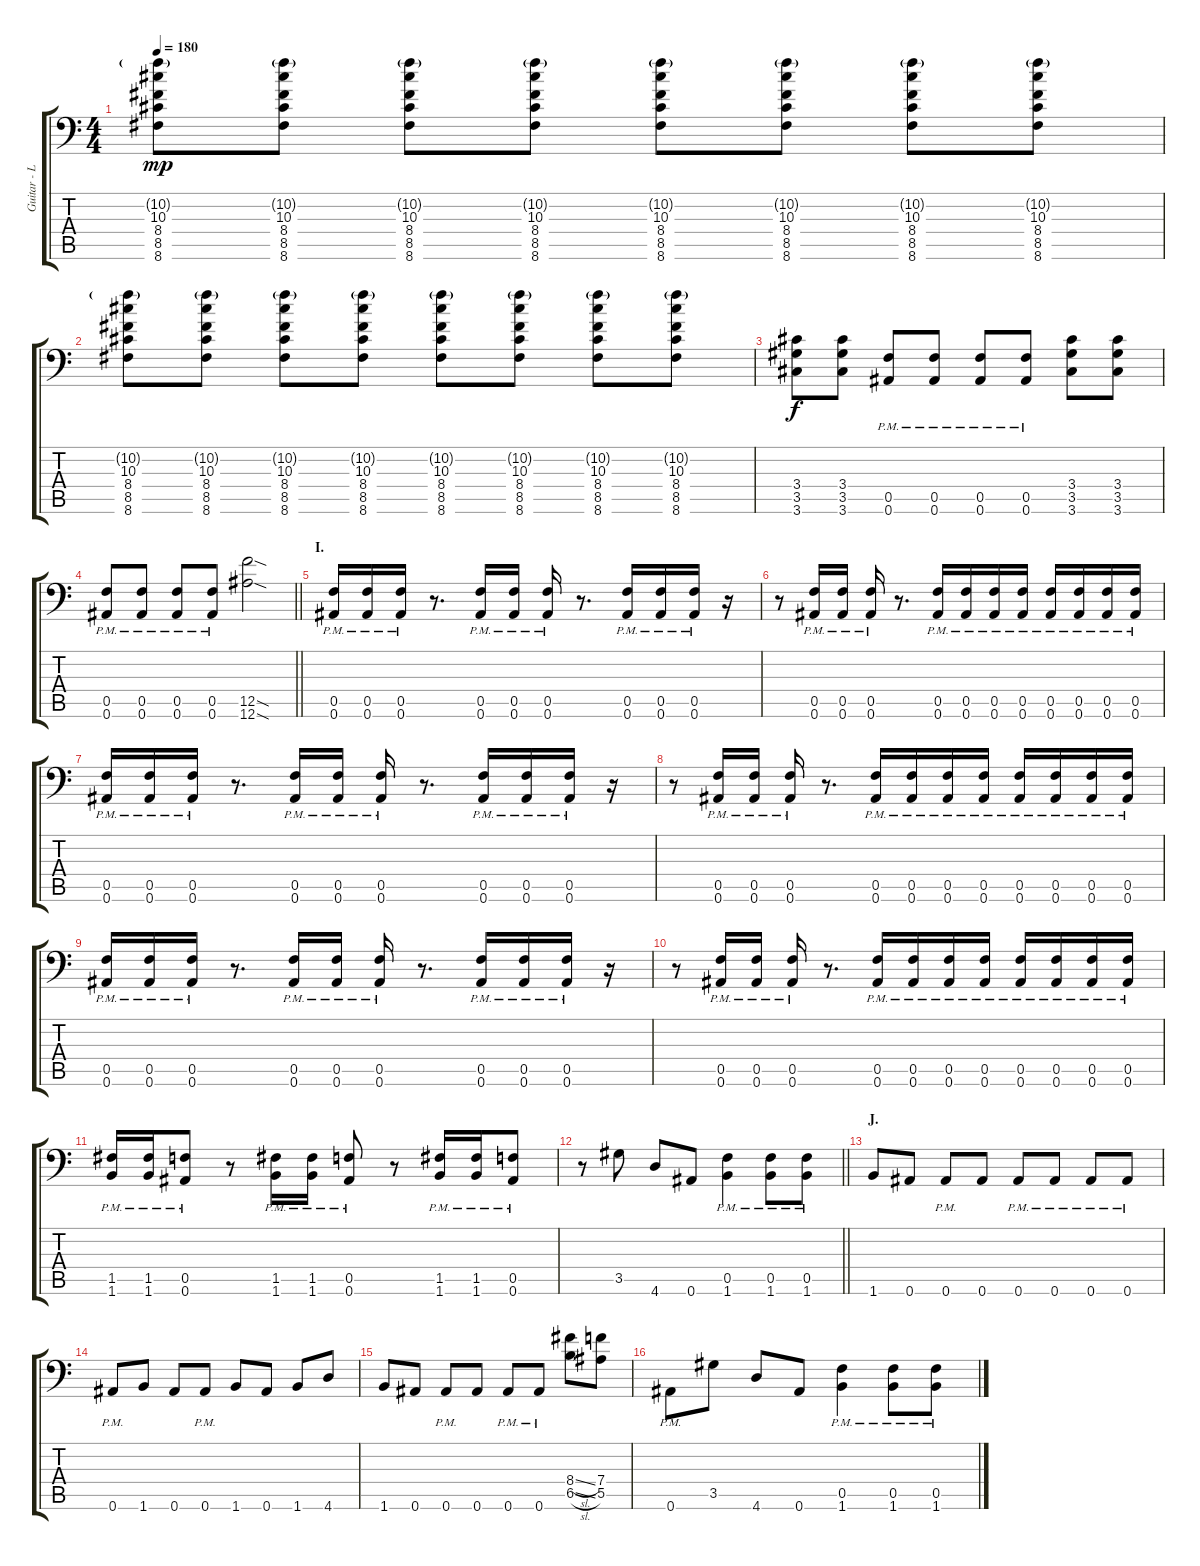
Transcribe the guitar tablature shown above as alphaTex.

\track ("Guitar - Left" "Guitar - L") {instrument distortionguitar}
\staff {score tabs}
\tuning (C4 G3 Eb3 Bb2 F2 Bb1) {hide}
\ts (4 4)
\tempo 180
\clef f4
\ks c
(10.2{g} 10.3 8.4 8.5 8.6).8{dy mp} (10.2{g} 10.3 8.4 8.5 8.6).8 (10.2{g} 10.3 8.4 8.5 8.6).8 (10.2{g} 10.3 8.4 8.5 8.6).8 (10.2{g} 10.3 8.4 8.5 8.6).8 (10.2{g} 10.3 8.4 8.5 8.6).8 (10.2{g} 10.3 8.4 8.5 8.6).8 (10.2{g} 10.3 8.4 8.5 8.6).8 |
(10.2{g} 10.3 8.4 8.5 8.6).8 (10.2{g} 10.3 8.4 8.5 8.6).8 (10.2{g} 10.3 8.4 8.5 8.6).8 (10.2{g} 10.3 8.4 8.5 8.6).8 (10.2{g} 10.3 8.4 8.5 8.6).8 (10.2{g} 10.3 8.4 8.5 8.6).8 (10.2{g} 10.3 8.4 8.5 8.6).8 (10.2{g} 10.3 8.4 8.5 8.6).8 |
(3.4 3.5 3.6).8{dy f} (3.4 3.5 3.6).8 (0.5{pm} 0.6{pm}).8 (0.5{pm} 0.6{pm}).8 (0.5{pm} 0.6{pm}).8 (0.5{pm} 0.6{pm}).8 (3.4 3.5 3.6).8 (3.4 3.5 3.6).8 |
\barLineRight lightlight
(0.5{pm} 0.6{pm}).8 (0.5{pm} 0.6{pm}).8 (0.5{pm} 0.6{pm}).8 (0.5{pm} 0.6{pm}).8 (12.5{sod} 12.6{sod}).2 |
\section ("" "I.")
(0.5{pm} 0.6{pm}).16 (0.5{pm} 0.6{pm}).16 (0.5{pm} 0.6{pm}).16 r.8{d} (0.5{pm} 0.6{pm}).16 (0.5{pm} 0.6{pm}).16 (0.5{pm} 0.6{pm}).16 r.8{d} (0.5{pm} 0.6{pm}).16 (0.5{pm} 0.6{pm}).16 (0.5{pm} 0.6{pm}).16 r.16 |
r.8 (0.5{pm} 0.6{pm}).16 (0.5{pm} 0.6{pm}).16 (0.5{pm} 0.6{pm}).16 r.8{d} (0.5{pm} 0.6{pm}).16 (0.5{pm} 0.6{pm}).16 (0.5{pm} 0.6{pm}).16 (0.5{pm} 0.6{pm}).16 (0.5{pm} 0.6{pm}).16 (0.5{pm} 0.6{pm}).16 (0.5{pm} 0.6{pm}).16 (0.5{pm} 0.6{pm}).16 |
(0.5{pm} 0.6{pm}).16 (0.5{pm} 0.6{pm}).16 (0.5{pm} 0.6{pm}).16 r.8{d} (0.5{pm} 0.6{pm}).16 (0.5{pm} 0.6{pm}).16 (0.5{pm} 0.6{pm}).16 r.8{d} (0.5{pm} 0.6{pm}).16 (0.5{pm} 0.6{pm}).16 (0.5{pm} 0.6{pm}).16 r.16 |
r.8 (0.5{pm} 0.6{pm}).16 (0.5{pm} 0.6{pm}).16 (0.5{pm} 0.6{pm}).16 r.8{d} (0.5{pm} 0.6{pm}).16 (0.5{pm} 0.6{pm}).16 (0.5{pm} 0.6{pm}).16 (0.5{pm} 0.6{pm}).16 (0.5{pm} 0.6{pm}).16 (0.5{pm} 0.6{pm}).16 (0.5{pm} 0.6{pm}).16 (0.5{pm} 0.6{pm}).16 |
(0.5{pm} 0.6{pm}).16 (0.5{pm} 0.6{pm}).16 (0.5{pm} 0.6{pm}).16 r.8{d} (0.5{pm} 0.6{pm}).16 (0.5{pm} 0.6{pm}).16 (0.5{pm} 0.6{pm}).16 r.8{d} (0.5{pm} 0.6{pm}).16 (0.5{pm} 0.6{pm}).16 (0.5{pm} 0.6{pm}).16 r.16 |
r.8 (0.5{pm} 0.6{pm}).16 (0.5{pm} 0.6{pm}).16 (0.5{pm} 0.6{pm}).16 r.8{d} (0.5{pm} 0.6{pm}).16 (0.5{pm} 0.6{pm}).16 (0.5{pm} 0.6{pm}).16 (0.5{pm} 0.6{pm}).16 (0.5{pm} 0.6{pm}).16 (0.5{pm} 0.6{pm}).16 (0.5{pm} 0.6{pm}).16 (0.5{pm} 0.6{pm}).16 |
(1.5{pm} 1.6{pm}).16 (1.5{pm} 1.6{pm}).16 (0.5{pm} 0.6{pm}).8 r.8 (1.5{pm} 1.6{pm}).16 (1.5{pm} 1.6{pm}).16 (0.5{pm} 0.6{pm}).8 r.8 (1.5{pm} 1.6{pm}).16 (1.5{pm} 1.6{pm}).16 (0.5{pm} 0.6{pm}).8 |
\barLineRight lightlight
r.8 3.5.8 4.6.8 0.6.8 (0.5{pm} 1.6{pm}).4 (0.5{pm} 1.6{pm}).8 (0.5{pm} 1.6{pm}).8 |
\section ("" "J.")
1.6.8 0.6.8 0.6{pm}.8 0.6.8 0.6{pm}.8 0.6{pm}.8 0.6{pm}.8 0.6{pm}.8 |
0.6{pm}.8 1.6.8 0.6.8 0.6{pm}.8 1.6.8 0.6.8 1.6.8 4.6.8 |
1.6.8 0.6.8 0.6{pm}.8 0.6.8 0.6{pm}.8 0.6{pm}.8 (8.4{sl} 6.5{sl}).8 (7.4 5.5).8 |
0.6{pm}.8 3.5.8 4.6.8 0.6.8 (0.5{pm} 1.6{pm}).4 (0.5{pm} 1.6{pm}).8 (0.5{pm} 1.6{pm}).8
